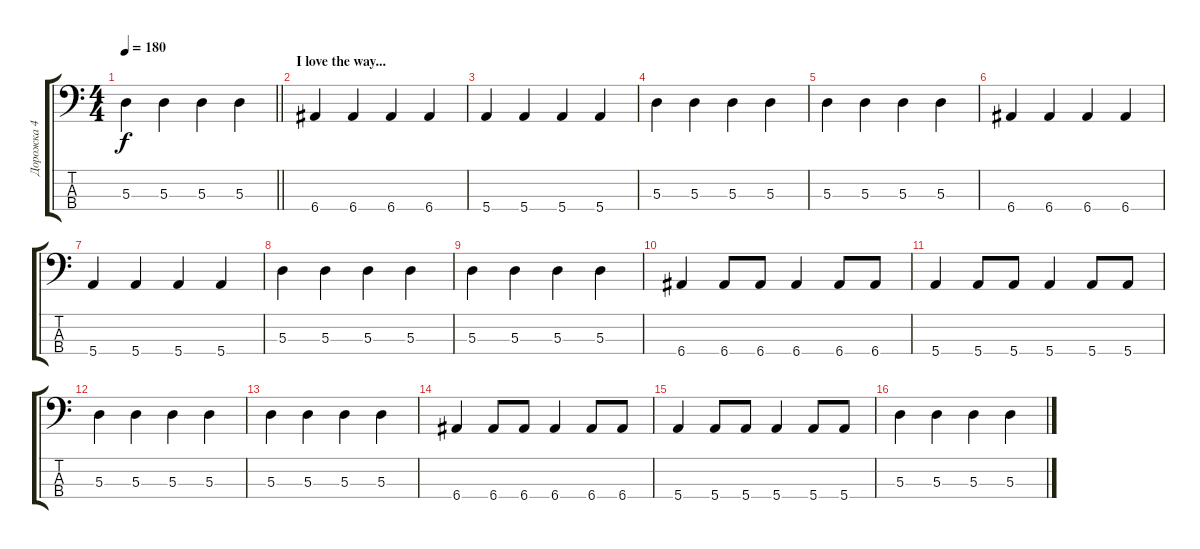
\track ("Дорожка 4" "Дорожка 4") {instrument electricbassfinger}
\staff {score tabs}
\tuning (G2 D2 A1 E1) {hide}
\ts (4 4)
\tempo 180
\clef f4
\barLineRight lightlight
\ks c
5.3.4{dy f} 5.3.4 5.3.4 5.3.4 |
\section ("" "I love the way...")
6.4.4 6.4.4 6.4.4 6.4.4 |
5.4.4 5.4.4 5.4.4 5.4.4 |
5.3.4 5.3.4 5.3.4 5.3.4 |
5.3.4 5.3.4 5.3.4 5.3.4 |
6.4.4 6.4.4 6.4.4 6.4.4 |
5.4.4 5.4.4 5.4.4 5.4.4 |
5.3.4 5.3.4 5.3.4 5.3.4 |
5.3.4 5.3.4 5.3.4 5.3.4 |
6.4.4 6.4.8 6.4.8 6.4.4 6.4.8 6.4.8 |
5.4.4 5.4.8 5.4.8 5.4.4 5.4.8 5.4.8 |
5.3.4 5.3.4 5.3.4 5.3.4 |
5.3.4 5.3.4 5.3.4 5.3.4 |
6.4.4 6.4.8 6.4.8 6.4.4 6.4.8 6.4.8 |
5.4.4 5.4.8 5.4.8 5.4.4 5.4.8 5.4.8 |
5.3.4 5.3.4 5.3.4 5.3.4
